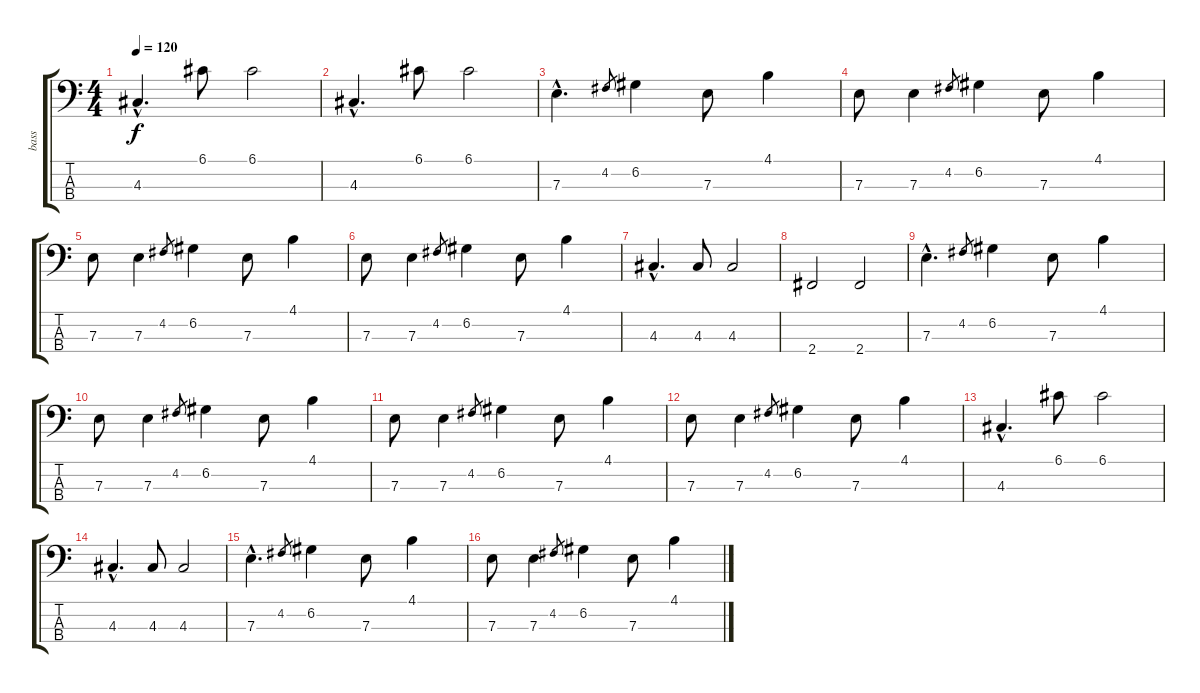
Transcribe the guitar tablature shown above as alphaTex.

\track ("bass" "bass") {instrument electricbassfinger}
\staff {score tabs}
\tuning (G2 D2 A1 E1) {hide}
\ts (4 4)
\tempo 120
\clef f4
\ks c
4.3{hac}.4{d dy f} 6.1.8 6.1.2 |
4.3{hac}.4{d} 6.1.8 6.1.2 |
7.3{hac}.4{d} 4.2.8{gr} 6.2.4 7.3.8 4.1.4 |
7.3.8 7.3.4 4.2.8{gr} 6.2.4 7.3.8 4.1.4 |
7.3.8 7.3.4 4.2.8{gr} 6.2.4 7.3.8 4.1.4 |
7.3.8 7.3.4 4.2.8{gr} 6.2.4 7.3.8 4.1.4 |
4.3{hac}.4{d} 4.3.8 4.3.2 |
2.4.2 2.4.2 |
7.3{hac}.4{d} 4.2.8{gr} 6.2.4 7.3.8 4.1.4 |
7.3.8 7.3.4 4.2.8{gr} 6.2.4 7.3.8 4.1.4 |
7.3.8 7.3.4 4.2.8{gr} 6.2.4 7.3.8 4.1.4 |
7.3.8 7.3.4 4.2.8{gr} 6.2.4 7.3.8 4.1.4 |
4.3{hac}.4{d} 6.1.8 6.1.2 |
4.3{hac}.4{d} 4.3.8 4.3.2 |
7.3{hac}.4{d} 4.2.8{gr} 6.2.4 7.3.8 4.1.4 |
7.3.8 7.3.4 4.2.8{gr} 6.2.4 7.3.8 4.1.4
